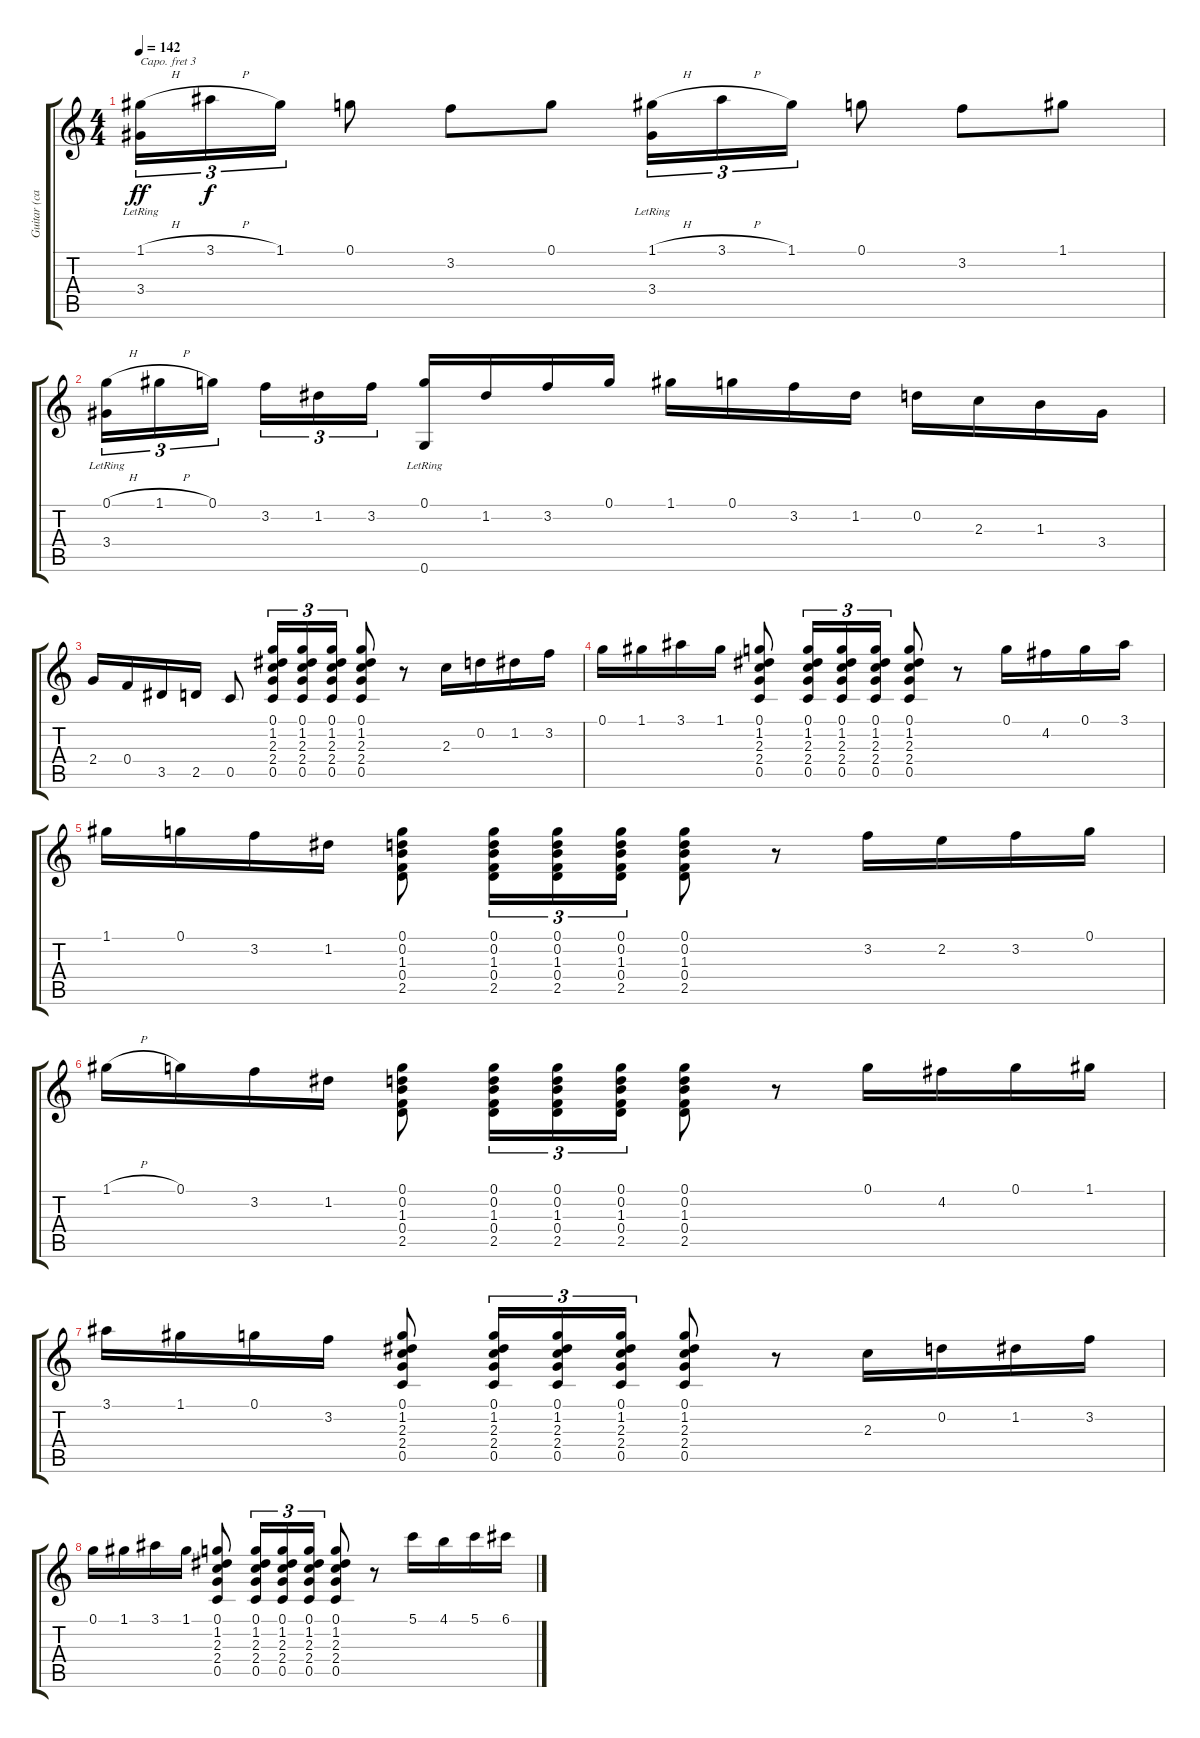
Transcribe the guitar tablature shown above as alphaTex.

\track ("Guitar (capo@3)" "Guitar (ca") {instrument acousticguitarnylon}
\staff {score tabs}
\capo 3
\tuning (E4 B3 G3 D3 A2 E2) {hide}
\ts (4 4)
\tempo 142
\clef g2
\ks c
(1.1{h} 3.4{lr}).16{tu (3 2) dy ff} 3.1{h}.16{tu (3 2) dy f} 1.1.16{tu (3 2)} 0.1.8 3.2.8 0.1.8 (1.1{h} 3.4{lr}).16{tu (3 2)} 3.1{h}.16{tu (3 2)} 1.1.16{tu (3 2)} 0.1.8 3.2.8 1.1.8 |
(0.1{h} 3.4{lr}).16{tu (3 2)} 1.1{h}.16{tu (3 2)} 0.1.16{tu (3 2)} 3.2.16{tu (3 2)} 1.2.16{tu (3 2)} 3.2.16{tu (3 2)} (0.1 0.6{lr}).16 1.2.16 3.2.16 0.1.16 1.1.16 0.1.16 3.2.16 1.2.16 0.2.16 2.3.16 1.3.16 3.4.16 |
2.4.16 0.4.16 3.5.16 2.5.16 0.5.8 (0.1 1.2 2.3 2.4 0.5).16{tu (3 2)} (0.1 1.2 2.3 2.4 0.5).16{tu (3 2)} (0.1 1.2 2.3 2.4 0.5).16{tu (3 2)} (0.1 1.2 2.3 2.4 0.5).8 r.8 2.3.16 0.2.16 1.2.16 3.2.16 |
0.1.16 1.1.16 3.1.16 1.1.16 (0.1 1.2 2.3 2.4 0.5).8 (0.1 1.2 2.3 2.4 0.5).16{tu (3 2)} (0.1 1.2 2.3 2.4 0.5).16{tu (3 2)} (0.1 1.2 2.3 2.4 0.5).16{tu (3 2)} (0.1 1.2 2.3 2.4 0.5).8 r.8 0.1.16 4.2.16 0.1.16 3.1.16 |
1.1.16 0.1.16 3.2.16 1.2.16 (0.1 0.2 1.3 0.4 2.5).8 (0.1 0.2 1.3 0.4 2.5).16{tu (3 2)} (0.1 0.2 1.3 0.4 2.5).16{tu (3 2)} (0.1 0.2 1.3 0.4 2.5).16{tu (3 2)} (0.1 0.2 1.3 0.4 2.5).8 r.8 3.2.16 2.2.16 3.2.16 0.1.16 |
1.1{h}.16 0.1.16 3.2.16 1.2.16 (0.1 0.2 1.3 0.4 2.5).8 (0.1 0.2 1.3 0.4 2.5).16{tu (3 2)} (0.1 0.2 1.3 0.4 2.5).16{tu (3 2)} (0.1 0.2 1.3 0.4 2.5).16{tu (3 2)} (0.1 0.2 1.3 0.4 2.5).8 r.8 0.1.16 4.2.16 0.1.16 1.1.16 |
3.1.16 1.1.16 0.1.16 3.2.16 (0.1 1.2 2.3 2.4 0.5).8 (0.1 1.2 2.3 2.4 0.5).16{tu (3 2)} (0.1 1.2 2.3 2.4 0.5).16{tu (3 2)} (0.1 1.2 2.3 2.4 0.5).16{tu (3 2)} (0.1 1.2 2.3 2.4 0.5).8 r.8 2.3.16 0.2.16 1.2.16 3.2.16 |
0.1.16 1.1.16 3.1.16 1.1.16 (0.1 1.2 2.3 2.4 0.5).8 (0.1 1.2 2.3 2.4 0.5).16{tu (3 2)} (0.1 1.2 2.3 2.4 0.5).16{tu (3 2)} (0.1 1.2 2.3 2.4 0.5).16{tu (3 2)} (0.1 1.2 2.3 2.4 0.5).8 r.8 5.1.16 4.1.16 5.1.16 6.1.16
